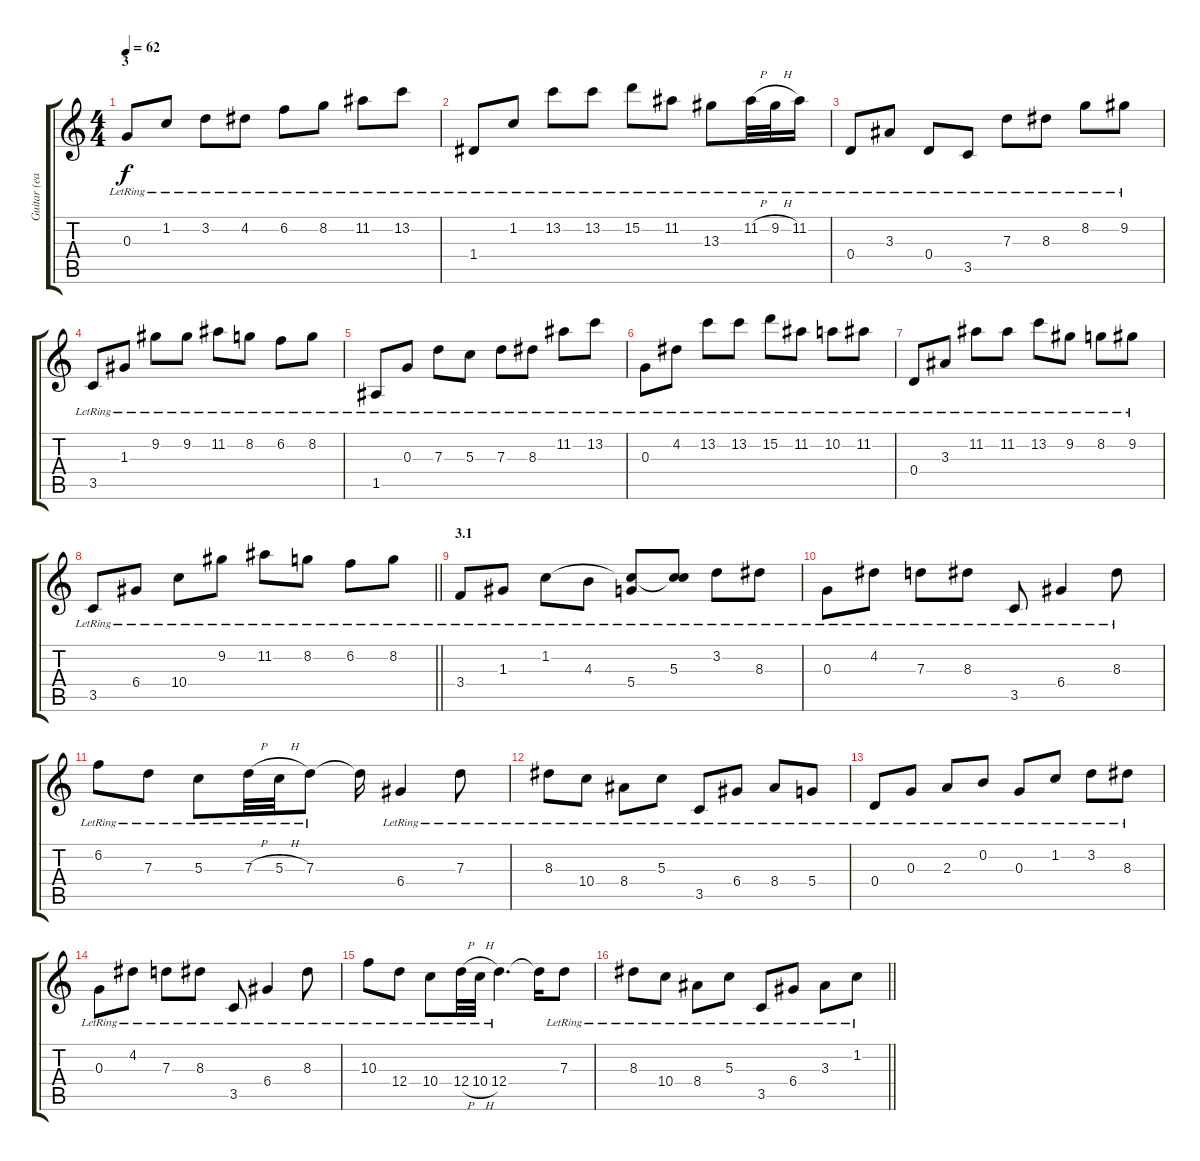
\track ("Guitar (easy)" "Guitar (ea") {instrument acousticguitarsteel}
\staff {score tabs}
\tuning (E4 B3 G3 D3 A2 E2) {hide}
\ts (4 4)
\section ("" "3")
\tempo 62
\clef g2
\ks c
0.3{lr}.8{dy f} 1.2{lr}.8 3.2{lr}.8 4.2{lr}.8 6.2{lr}.8 8.2{lr}.8 11.2{lr}.8 13.2{lr}.8 |
1.4{lr}.8 1.2{lr}.8 13.2{lr}.8 13.2{lr}.8 15.2{lr}.8 11.2{lr}.8 13.3{lr}.8 11.2{h lr}.32 9.2{h lr}.32 11.2{lr}.16 |
0.4{lr}.8 3.3{lr}.8 0.4{lr}.8 3.5{lr}.8 7.3{lr}.8 8.3{lr}.8 8.2{lr}.8 9.2{lr}.8 |
3.5{lr}.8 1.3{lr}.8 9.2{lr}.8 9.2{lr}.8 11.2{lr}.8 8.2{lr}.8 6.2{lr}.8 8.2{lr}.8 |
1.5{lr}.8 0.3{lr}.8 7.3{lr}.8 5.3{lr}.8 7.3{lr}.8 8.3{lr}.8 11.2{lr}.8 13.2{lr}.8 |
0.3{lr}.8 4.2{lr}.8 13.2{lr}.8 13.2{lr}.8 15.2{lr}.8 11.2{lr}.8 10.2{lr}.8 11.2{lr}.8 |
0.4{lr}.8 3.3{lr}.8 11.2{lr}.8 11.2{lr}.8 13.2{lr}.8 9.2{lr}.8 8.2{lr}.8 9.2{lr}.8 |
\barLineRight lightlight
3.5{lr}.8 6.4{lr}.8 10.4{lr}.8 9.2{lr}.8 11.2{lr}.8 8.2{lr}.8 6.2{lr}.8 8.2{lr}.8 |
\section ("" "3.1")
3.4{lr}.8 1.3{lr}.8 1.2{lr}.8 4.3{lr}.8 (1.2{t} 5.4{lr}).8 (1.2{t} 5.3{lr}).8 3.2{lr}.8 8.3{lr}.8 |
0.3{lr}.8 4.2{lr}.8 7.3{lr}.8 8.3{lr}.8 3.5{lr}.8 6.4{lr}.4 8.3{lr}.8 |
6.2{lr}.8 7.3{lr}.8 5.3{lr}.8 7.3{h lr}.32 5.3{h lr}.32 7.3{lr}.8 7.3{t}.16 6.4{lr}.4 7.3{lr}.8 |
8.3{lr}.8 10.4{lr}.8 8.4{lr}.8 5.3{lr}.8 3.5{lr}.8 6.4{lr}.8 8.4{lr}.8 5.4{lr}.8 |
0.4{lr}.8 0.3{lr}.8 2.3{lr}.8 0.2{lr}.8 0.3{lr}.8 1.2{lr}.8 3.2{lr}.8 8.3{lr}.8 |
0.3{lr}.8 4.2{lr}.8 7.3{lr}.8 8.3{lr}.8 3.5{lr}.8 6.4{lr}.4 8.3{lr}.8 |
10.3{lr}.8 12.4{lr}.8 10.4{lr}.8 12.4{h lr}.32 10.4{h lr}.32 12.4{lr}.4{d} 12.4{t}.16 7.3{lr}.8 |
\barLineRight lightlight
8.3{lr}.8 10.4{lr}.8 8.4{lr}.8 5.3{lr}.8 3.5{lr}.8 6.4{lr}.8 3.3{lr}.8 1.2{lr}.8
